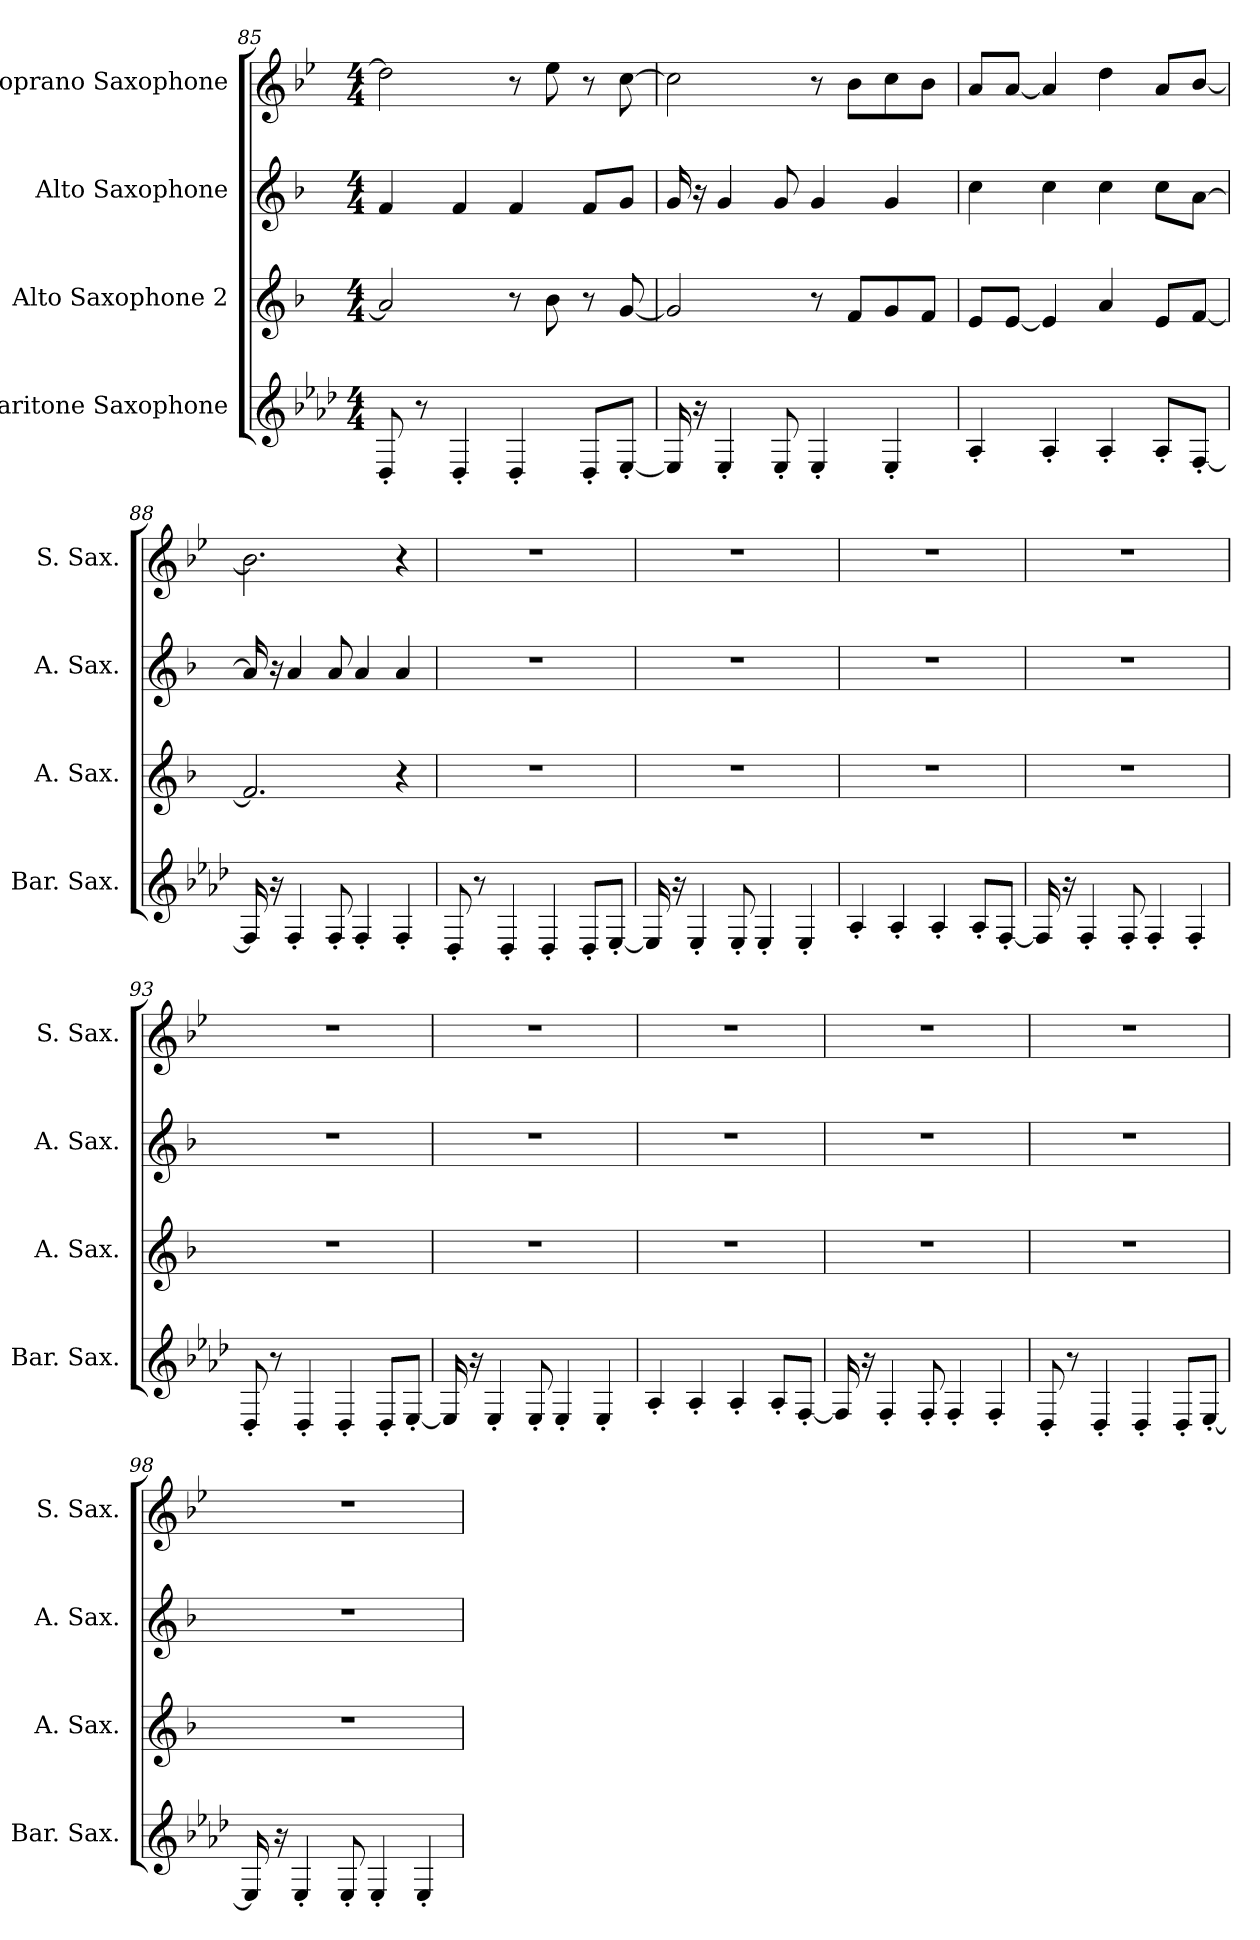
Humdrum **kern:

**kern	**kern	**kern	**kern
*part4	*part3	*part2	*part1
*staff4	*staff3	*staff2	*staff1
*I"Baritone Saxophone	*I"Alto Saxophone 2	*I"Alto Saxophone	*I"Soprano Saxophone
*I'Bar. Sax.	*I'A. Sax.	*I'A. Sax.	*I'S. Sax.
*clefG2	*clefG2	*clefG2	*clefG2
*ITrd12c21	*ITrd5c9	*ITrd5c9	*ITrd1c2
*k[b-e-a-d-]	*k[b-e-a-d-]	*k[b-e-a-d-]	*k[b-e-a-d-]
*M4/4	*M4/4	*M4/4	*M4/4
=85	=85	=85	=85
8DD-'/	2c/]	4A-/	2cc\]
8r	.	.	.
4DD-'/	.	4A-/	.
4DD-'/	8r	4A-/	8r
.	8d-\	.	8dd-\
8DD-'/L	8r	8A-/L	8r
[8EE-'/J	[8B-/	8B-/J	[8b-\
=86	=86	=86	=86
16EE-/]	2B-/]	16B-/	2b-\]
16r	.	16r	.
4EE-'/	.	4B-/	.
8EE-'/	.	8B-/	.
4EE-'/	8r	4B-/	8r
.	8A-/L	.	8a-\L
4EE-'/	8B-/	4B-/	8b-\
.	8A-/J	.	8a-\J
=87	=87	=87	=87
4AA-'/	8G/L	4e-\	8g/L
.	[8G/J	.	[8g/J
4AA-'/	4G/]	4e-\	4g/]
4AA-'/	4c/	4e-\	4cc\
8AA-'/L	8G/L	8e-\L	8g/L
[8FF'/J	[8A-/J	[8c\J	[8a-/J
!!LO:LB:g=z
=88	=88	=88	=88
16FF/]	2.A-/]	16c/]	2.a-\]
16r	.	16r	.
4FF'/	.	4c/	.
8FF'/	.	8c/	.
4FF'/	.	4c/	.
4FF'/	4r	4c/	4r
=89	=89	=89	=89
8DD-'/	1r	1r	1r
8r	.	.	.
4DD-'/	.	.	.
4DD-'/	.	.	.
8DD-'/L	.	.	.
[8EE-'/J	.	.	.
=90	=90	=90	=90
16EE-/]	1r	1r	1r
16r	.	.	.
4EE-'/	.	.	.
8EE-'/	.	.	.
4EE-'/	.	.	.
4EE-'/	.	.	.
=91	=91	=91	=91
4AA-'/	1r	1r	1r
4AA-'/	.	.	.
4AA-'/	.	.	.
8AA-'/L	.	.	.
[8FF'/J	.	.	.
=92	=92	=92	=92
16FF/]	1r	1r	1r
16r	.	.	.
4FF'/	.	.	.
8FF'/	.	.	.
4FF'/	.	.	.
4FF'/	.	.	.
!!LO:PB:g=z
=93	=93	=93	=93
8DD-'/	1r	1r	1r
8r	.	.	.
4DD-'/	.	.	.
4DD-'/	.	.	.
8DD-'/L	.	.	.
[8EE-'/J	.	.	.
=94	=94	=94	=94
16EE-/]	1r	1r	1r
16r	.	.	.
4EE-'/	.	.	.
8EE-'/	.	.	.
4EE-'/	.	.	.
4EE-'/	.	.	.
=95	=95	=95	=95
4AA-'/	1r	1r	1r
4AA-'/	.	.	.
4AA-'/	.	.	.
8AA-'/L	.	.	.
[8FF'/J	.	.	.
=96	=96	=96	=96
16FF/]	1r	1r	1r
16r	.	.	.
4FF'/	.	.	.
8FF'/	.	.	.
4FF'/	.	.	.
4FF'/	.	.	.
=97	=97	=97	=97
8DD-'/	1r	1r	1r
8r	.	.	.
4DD-'/	.	.	.
4DD-'/	.	.	.
8DD-'/L	.	.	.
[8EE-'/J	.	.	.
!!LO:LB:g=z
=98	=98	=98	=98
16EE-/]	1r	1r	1r
16r	.	.	.
4EE-'/	.	.	.
8EE-'/	.	.	.
4EE-'/	.	.	.
4EE-'/	.	.	.
=	=	=	=
*-	*-	*-	*-
